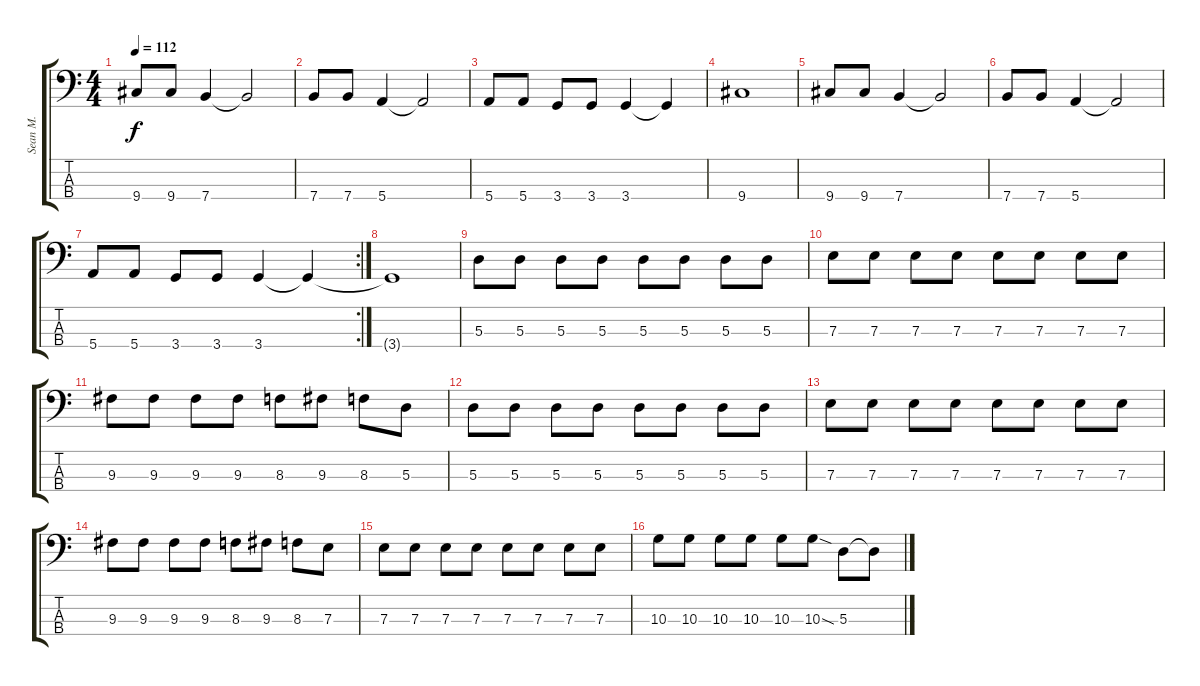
\track ("Sean M." "Sean M.") {instrument electricbassfinger}
\staff {score tabs}
\tuning (G2 D2 A1 E1) {hide}
\ts (4 4)
\tempo 112
\clef f4
\ks c
9.4.8{dy f} 9.4.8 7.4.4 7.4{t}.2 |
7.4.8 7.4.8 5.4.4 5.4{t}.2 |
5.4.8 5.4.8 3.4.8 3.4.8 3.4.4 3.4{t}.4 |
9.4.1 |
9.4.8 9.4.8 7.4.4 7.4{t}.2 |
7.4.8 7.4.8 5.4.4 5.4{t}.2 |
\rc 2
5.4.8 5.4.8 3.4.8 3.4.8 3.4.4 3.4{t}.4 |
3.4{t}.1 |
5.3.8 5.3.8 5.3.8 5.3.8 5.3.8 5.3.8 5.3.8 5.3.8 |
7.3.8 7.3.8 7.3.8 7.3.8 7.3.8 7.3.8 7.3.8 7.3.8 |
9.3.8 9.3.8 9.3.8 9.3.8 8.3.8 9.3.8 8.3.8 5.3.8 |
5.3.8 5.3.8 5.3.8 5.3.8 5.3.8 5.3.8 5.3.8 5.3.8 |
7.3.8 7.3.8 7.3.8 7.3.8 7.3.8 7.3.8 7.3.8 7.3.8 |
9.3.8 9.3.8 9.3.8 9.3.8 8.3.8 9.3.8 8.3.8 7.3.8 |
7.3.8 7.3.8 7.3.8 7.3.8 7.3.8 7.3.8 7.3.8 7.3.8 |
10.3.8 10.3.8 10.3.8 10.3.8 10.3.8 10.3{sod}.8 5.3.8 5.3{t}.8
